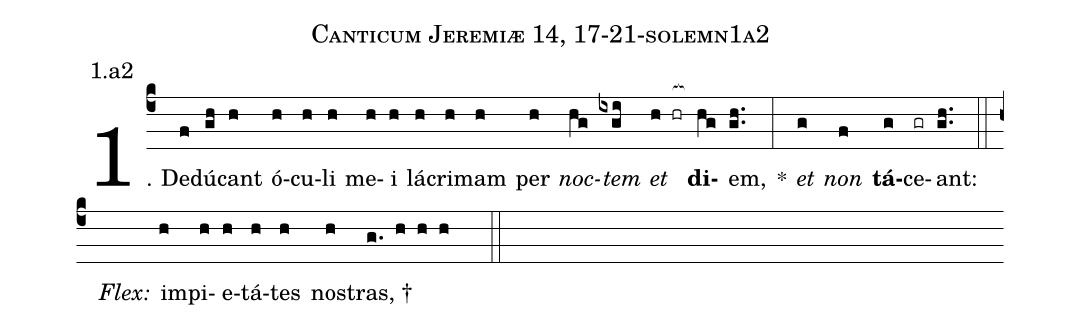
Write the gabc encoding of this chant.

name: Canticum Jeremiæ 14, 17-21-solemn1a2;
annotation: 1.a2;
%%
(c4)1. De(f)dú(gh)cant(h) ó(h)cu(h)li(h) me(h)i(h) lá(h)cri(h)mam(h) per(h) <i>noc</i>(hg)<i>tem</i>(ixgi) <i>et</i>(h hr[ocb:1{]) <b>di</b>(hg[ocb:0}])em,(gh..) *(:) <i>et</i>(g) <i>non</i>(f) <b>tá</b>(g)ce(gr)ant:(gh..) (::)
<i>Flex:</i>()  im(h)pi(h)e(h)tá(h)tes(h) nos(h)tras, †(g. h h h  ::)
